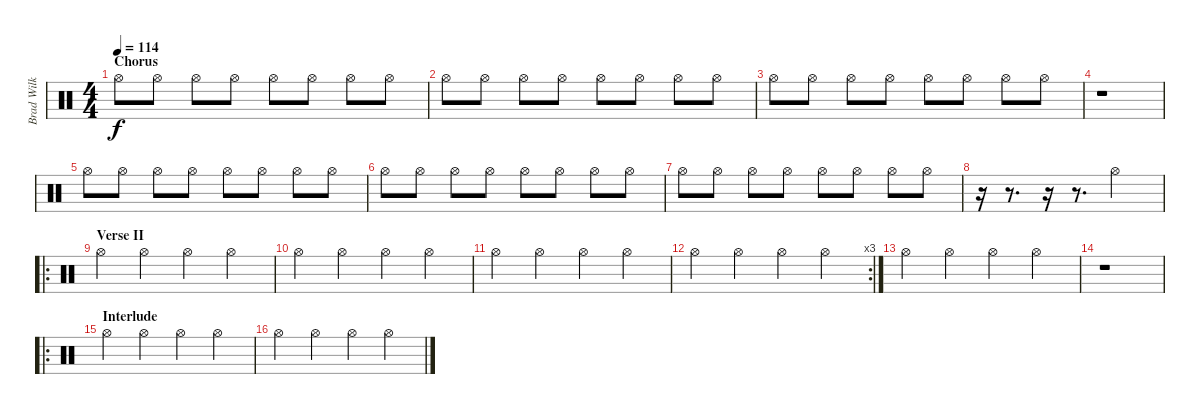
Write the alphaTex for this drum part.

\track ("Brad Wilk - drums 2(hi-hat and ride)" "Brad Wilk ") {instrument percussion}
\staff {score}
\articulation defaults
\ts (4 4)
\section ("" "Chorus")
\tempo 114
\clef neutral
\ks c "Hi-Hat (open)".8{dy f} "Hi-Hat (open)".8 "Hi-Hat (open)".8 "Hi-Hat (open)".8 "Hi-Hat (open)".8 "Hi-Hat (open)".8 "Hi-Hat (open)".8 "Hi-Hat (open)".8
|
"Hi-Hat (open)".8 "Hi-Hat (open)".8 "Hi-Hat (open)".8 "Hi-Hat (open)".8 "Hi-Hat (open)".8 "Hi-Hat (open)".8 "Hi-Hat (open)".8 "Hi-Hat (open)".8 |
"Hi-Hat (open)".8 "Hi-Hat (open)".8 "Hi-Hat (open)".8 "Hi-Hat (open)".8 "Hi-Hat (open)".8 "Hi-Hat (open)".8 "Hi-Hat (open)".8 "Hi-Hat (open)".8 |
r.1 |
"Hi-Hat (open)".8 "Hi-Hat (open)".8 "Hi-Hat (open)".8 "Hi-Hat (open)".8 "Hi-Hat (open)".8 "Hi-Hat (open)".8 "Hi-Hat (open)".8 "Hi-Hat (open)".8 |
"Hi-Hat (open)".8 "Hi-Hat (open)".8 "Hi-Hat (open)".8 "Hi-Hat (open)".8 "Hi-Hat (open)".8 "Hi-Hat (open)".8 "Hi-Hat (open)".8 "Hi-Hat (open)".8 |
"Hi-Hat (open)".8 "Hi-Hat (open)".8 "Hi-Hat (open)".8 "Hi-Hat (open)".8 "Hi-Hat (open)".8 "Hi-Hat (open)".8 "Hi-Hat (open)".8 "Hi-Hat (open)".8 |
r.16 r.8{d} r.16 r.8{d} "Hi-Hat (open)".2 |
\ro
\section ("" "Verse II")
"Hi-Hat (open)".4 "Hi-Hat (open)".4 "Hi-Hat (open)".4 "Hi-Hat (open)".4 |
"Hi-Hat (open)".4 "Hi-Hat (open)".4 "Hi-Hat (open)".4 "Hi-Hat (open)".4 |
"Hi-Hat (open)".4 "Hi-Hat (open)".4 "Hi-Hat (open)".4 "Hi-Hat (open)".4 |
\rc 3 "Hi-Hat (open)".4 "Hi-Hat (open)".4 "Hi-Hat (open)".4 "Hi-Hat (open)".4
|
"Hi-Hat (open)".4 "Hi-Hat (open)".4 "Hi-Hat (open)".4 "Hi-Hat (open)".4 |
r.1 |
\ro
\section ("" "Interlude")
"Hi-Hat (open)".4 "Hi-Hat (open)".4 "Hi-Hat (open)".4 "Hi-Hat (open)".4 |
"Hi-Hat (open)".4 "Hi-Hat (open)".4 "Hi-Hat (open)".4 "Hi-Hat (open)".4
